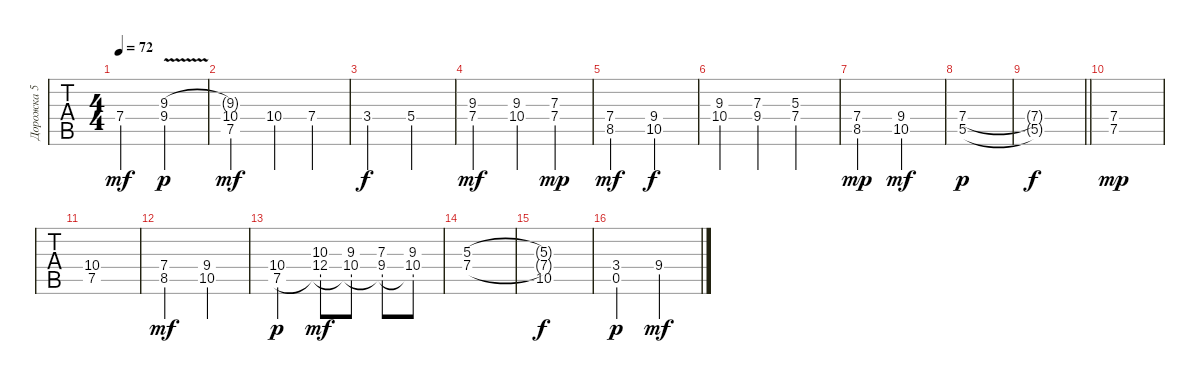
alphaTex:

\track ("Дорожка 5" "Дорожка 5") {instrument viola}
\staff {tabs}
\tuning (E4 B3 G3 D3 A2 E2) {hide}
\ts (4 4)
\tempo 72
\clef g2
\ks c
7.4.2{dy mf} (9.3 9.4{v}).2{dy p} |
(9.3{t} 10.4 7.5).2{dy mf} 10.4.4 7.4.4 |
3.4.2{dy f} 5.4.2 |
(9.3 7.4).2{dy mf} (9.3 10.4).4 (7.3 7.4).4{dy mp} |
(7.4 8.5).2{dy mf} (9.4 10.5).2{dy f} |
(9.3 10.4).4 (7.3 9.4).4 (5.3 7.4).2 |
(7.4 8.5).2{dy mp} (9.4 10.5).2{dy mf} |
(7.4 5.5).1{dy p} |
\barLineRight lightlight
(7.4{t} 5.5{t}).1{dy f} |
(7.4 7.5).1{dy mp} |
(10.4 7.5).1 |
(7.4 8.5).2{dy mf} (9.4 10.5).2 |
(10.4 7.5).2{dy p} (10.3 12.4 7.5{t}).8{dy mf} (9.3 10.4 7.5{t}).8 (7.3 9.4 7.5{t}).8 (9.3 10.4 7.5{t}).8 |
(5.3 7.4).1 |
(5.3{t} 7.4{t} 10.5).1{dy f} |
(3.4 0.5).2{dy p} 9.4.2{dy mf}
